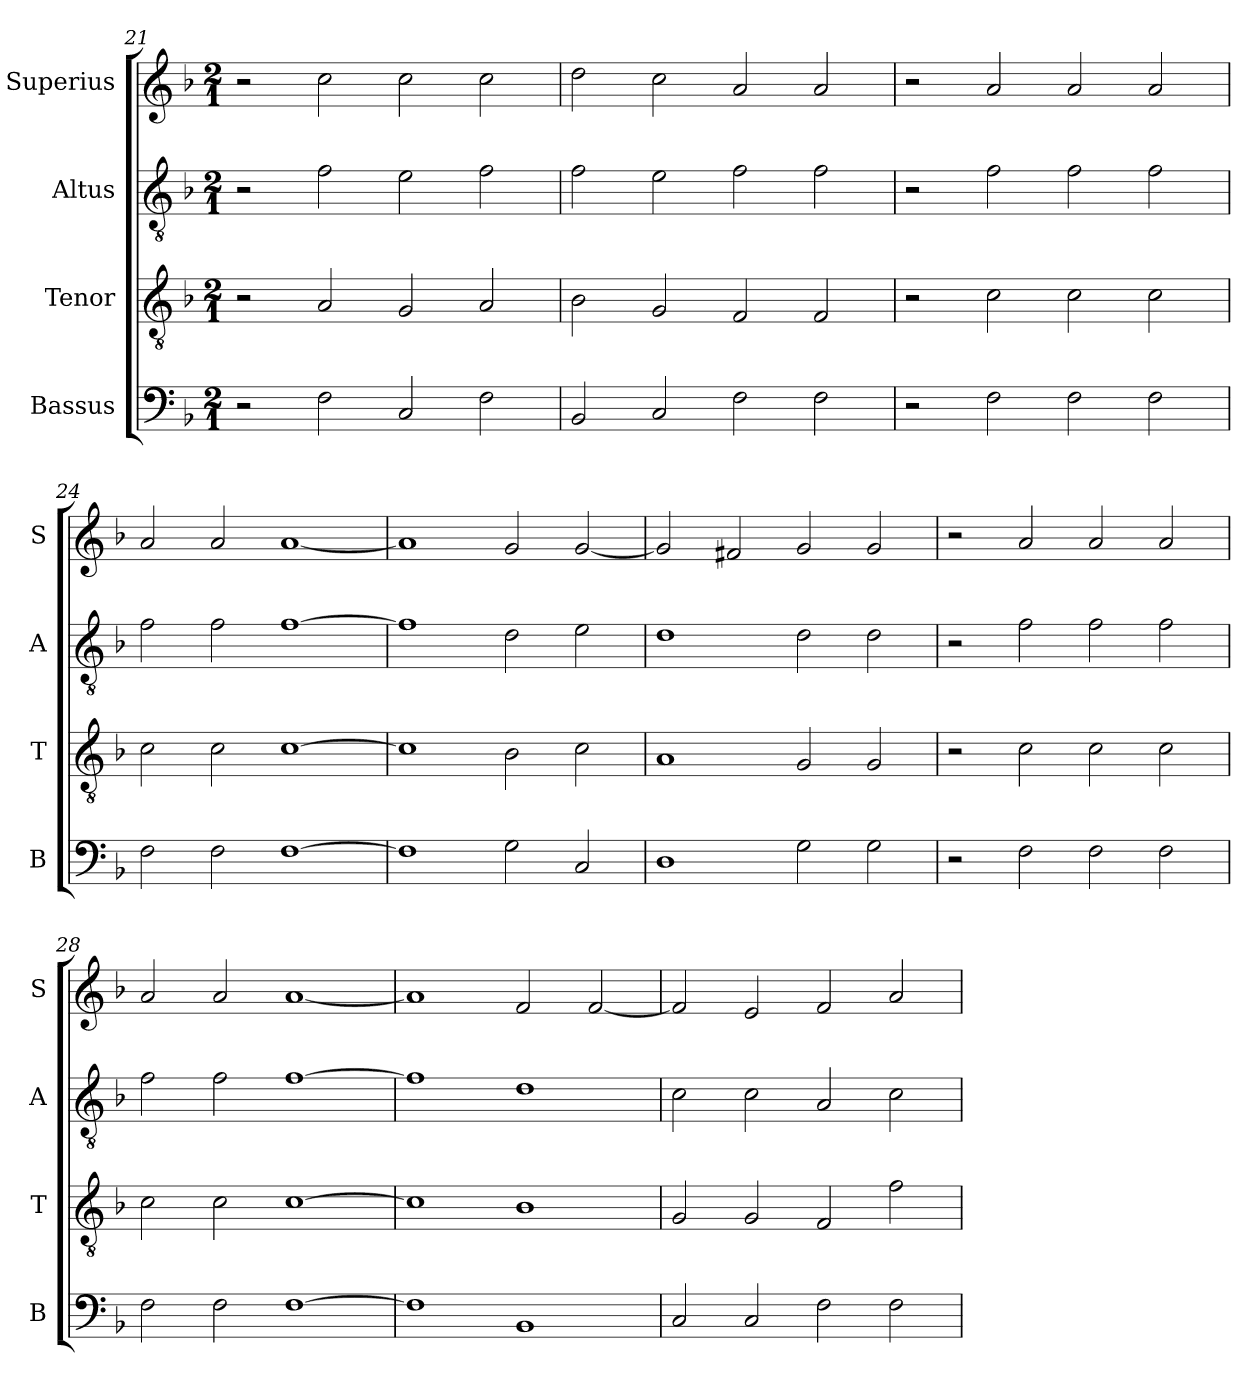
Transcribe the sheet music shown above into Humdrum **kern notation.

**kern	**kern	**kern	**kern
*part4	*part3	*part2	*part1
*staff4	*staff3	*staff2	*staff1
*I"Bassus	*I"Tenor	*I"Altus	*I"Superius
*I'B	*I'T	*I'A	*I'S
*clefF4	*clefGv2	*clefGv2	*clefG2
*k[b-]	*k[b-]	*k[b-]	*k[b-]
*F:	*F:	*F:	*F:
*M2/1	*M2/1	*M2/1	*M2/1
=21	=21	=21	=21
2r	2r	2r	2r
2F	2A	2f	2cc
2C	2G	2e	2cc
2F	2A	2f	2cc
=22	=22	=22	=22
2BB-	2B-	2f	2dd
2C	2G	2e	2cc
2F	2F	2f	2a
2F	2F	2f	2a
=23	=23	=23	=23
2r	2r	2r	2r
2F	2c	2f	2a
2F	2c	2f	2a
2F	2c	2f	2a
=24	=24	=24	=24
2F	2c	2f	2a
2F	2c	2f	2a
[1F	[1c	[1f	[1a
=25	=25	=25	=25
1F]	1c]	1f]	1a]
2G	2B-	2d	2g
2C	2c	2e	[2g
=26	=26	=26	=26
1D	1A	1d	2g]
.	.	.	2f#X
2G	2G	2d	2g
2G	2G	2d	2g
=27	=27	=27	=27
2r	2r	2r	2r
2F	2c	2f	2a
2F	2c	2f	2a
2F	2c	2f	2a
=28	=28	=28	=28
2F	2c	2f	2a
2F	2c	2f	2a
[1F	[1c	[1f	[1a
=29	=29	=29	=29
1F]	1c]	1f]	1a]
1BB-	1B-	1d	2f
.	.	.	[2f
=30	=30	=30	=30
2C	2G	2c	2f]
2C	2G	2c	2e
2F	2F	2A	2f
2F	2f	2c	2a
=	=	=	=
*-	*-	*-	*-
